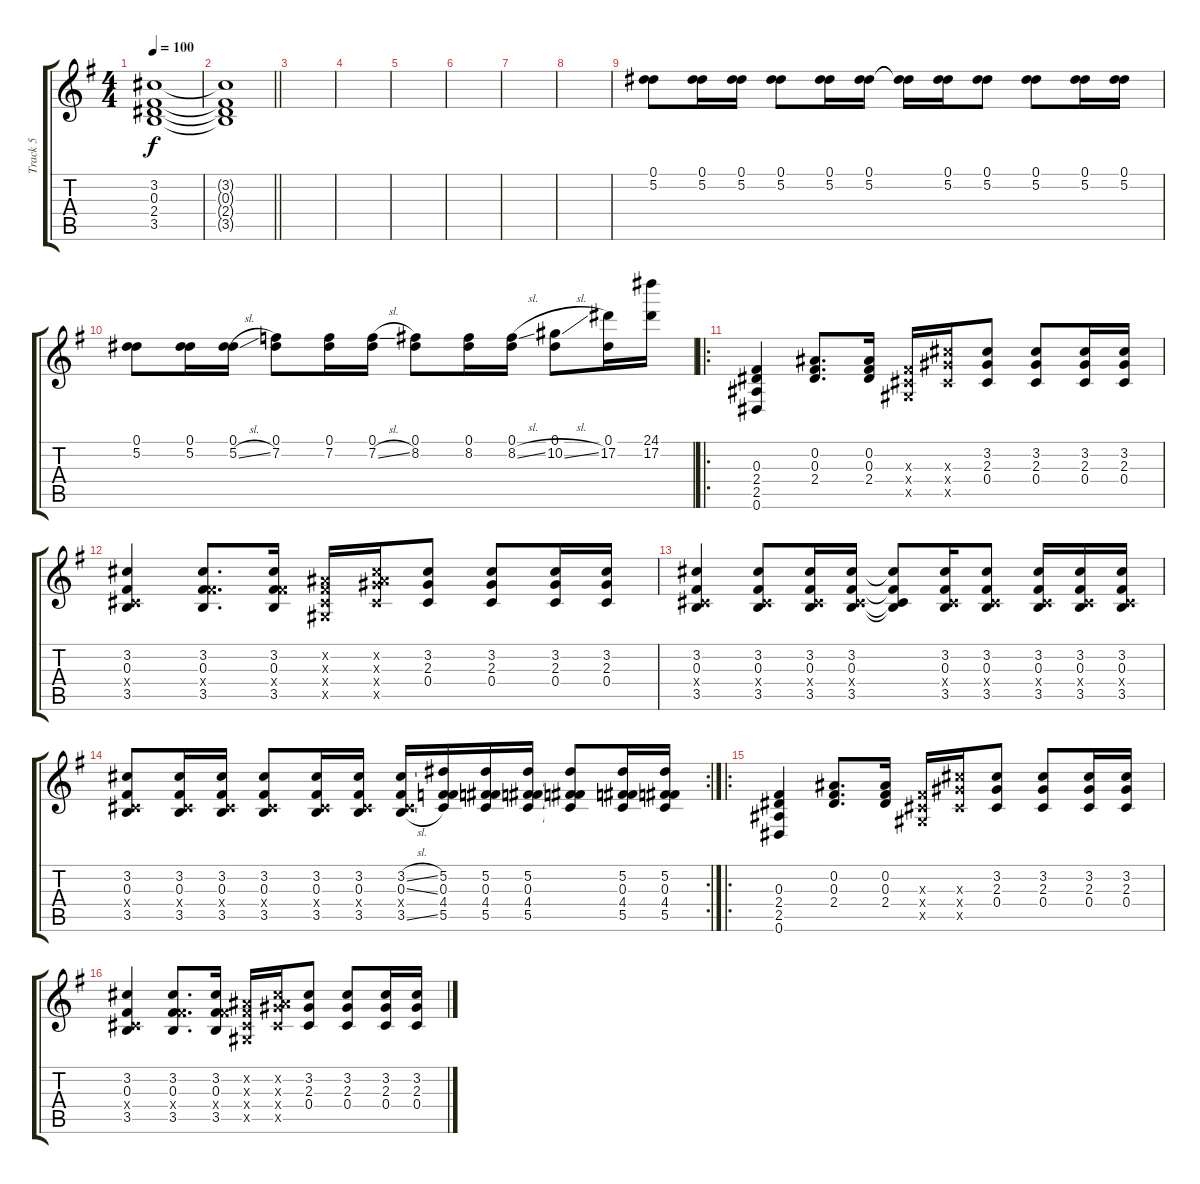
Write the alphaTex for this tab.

\track ("Track 5" "Track 5") {instrument overdrivenguitar}
\staff {score tabs}
\tuning (Eb4 Bb3 Gb3 Db3 Ab2 Eb2) {hide}
\ts (4 4)
\tempo 100
\clef g2
\ks g
(3.2{t} 0.3{t} 2.4{t} 3.5{t}).1{dy f} |
\barLineRight lightlight
(3.2{t} 0.3{t} 2.4{t} 3.5{t}).1 |
|
|
|
|
|
|
(0.1 5.2).8 (0.1 5.2).16 (0.1 5.2).16 (0.1 5.2).8 (0.1 5.2).16 (0.1 5.2).16 (0.1{t} 5.2{t}).16 (0.1 5.2).16 (0.1 5.2).8 (0.1 5.2).8 (0.1 5.2).16 (0.1 5.2).16 |
(0.1 5.2).8 (0.1 5.2).16 (0.1 5.2{sl}).16 (0.1 7.2).8 (0.1 7.2).16 (0.1 7.2{sl}).16 (0.1 8.2).8 (0.1 8.2).16 (0.1 8.2{sl}).16 (0.1 10.2{sl}).8 (0.1 17.2).16 (24.1 17.2).16 |
\ro
(0.3 2.4 2.5 0.6).4 (0.2 0.3 2.4).8{d} (0.2 0.3 2.4).16 (0.3{x} 0.4{x} 0.5{x}).16 (7.3{x} 7.4{x} 5.5{x}).16 (3.2 2.3 0.4).8 (3.2 2.3 0.4).8 (3.2 2.3 0.4).16 (3.2 2.3 0.4).16 |
(3.2 0.3 0.4{x} 3.5).4 (3.2 0.3 5.4{x} 3.5).8{d} (3.2 0.3 5.4{x} 3.5).16 (0.2{x} 0.3{x} 0.4{x} 0.5{x}).16 (0.2{x} 7.3{x} 7.4{x} 5.5{x}).16 (3.2 2.3 0.4).8 (3.2 2.3 0.4).8 (3.2 2.3 0.4).16 (3.2 2.3 0.4).16 |
(3.2 0.3 0.4{x} 3.5).4 (3.2 0.3 0.4{x} 3.5).8 (3.2 0.3 0.4{x} 3.5).16 (3.2 0.3 0.4{x} 3.5).16 (3.2{t} 0.3{t} 0.4{t} 3.5{t}).8 (3.2 0.3 0.4{x} 3.5).16 (3.2 0.3 0.4{x} 3.5).8 (3.2 0.3 0.4{x} 3.5).16 (3.2 0.3 0.4{x} 3.5).16 (3.2 0.3 0.4{x} 3.5).16 |
\rc 2
(3.2 0.3 0.4{x} 3.5).8 (3.2 0.3 0.4{x} 3.5).16 (3.2 0.3 0.4{x} 3.5).16 (3.2 0.3 0.4{x} 3.5).8 (3.2 0.3 0.4{x} 3.5).16 (3.2 0.3 0.4{x} 3.5).16 (3.2{sl} 0.3{sl} 0.4{x} 3.5{sl}).16 (5.2 0.3 4.4 5.5).16 (5.2 0.3 4.4 5.5).16 (5.2 0.3 4.4 5.5).16 (5.2{t} 0.3{t} 4.4{t} 5.5{t}).8 (5.2 0.3 4.4 5.5).16 (5.2 0.3 4.4 5.5).16 |
\ro
(0.3 2.4 2.5 0.6).4 (0.2 0.3 2.4).8{d} (0.2 0.3 2.4).16 (0.3{x} 0.4{x} 0.5{x}).16 (7.3{x} 7.4{x} 5.5{x}).16 (3.2 2.3 0.4).8 (3.2 2.3 0.4).8 (3.2 2.3 0.4).16 (3.2 2.3 0.4).16 |
(3.2 0.3 0.4{x} 3.5).4 (3.2 0.3 5.4{x} 3.5).8{d} (3.2 0.3 5.4{x} 3.5).16 (0.2{x} 0.3{x} 0.4{x} 0.5{x}).16 (0.2{x} 7.3{x} 7.4{x} 5.5{x}).16 (3.2 2.3 0.4).8 (3.2 2.3 0.4).8 (3.2 2.3 0.4).16 (3.2 2.3 0.4).16
